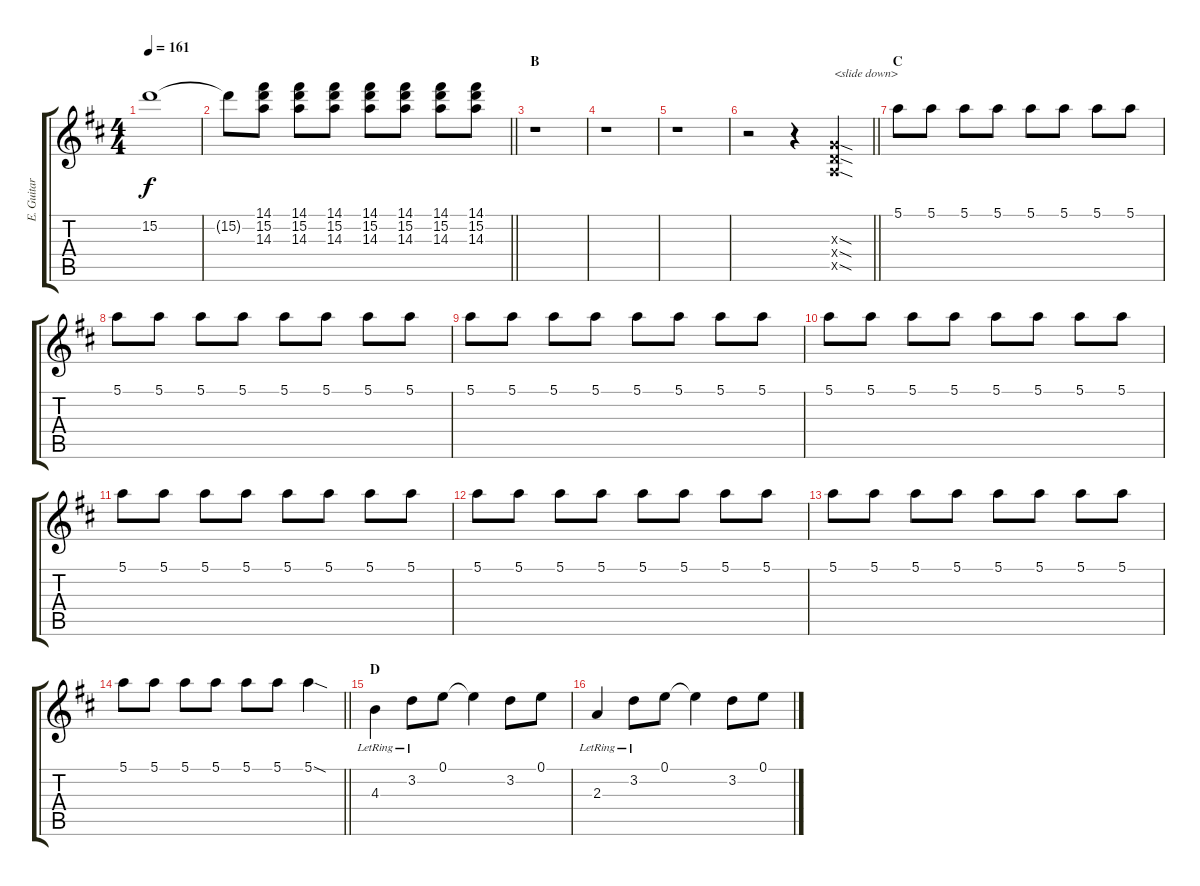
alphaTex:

\track ("E. Guitar I" "E. Guitar ") {instrument overdrivenguitar}
\staff {score tabs}
\tuning (E4 B3 G3 D3 A2 E2) {hide}
\ts (4 4)
\tempo 161
\clef g2
\ks d
15.2{t}.1{dy f} |
\barLineRight lightlight
15.2{t}.8 (14.1 15.2 14.3).8 (14.1 15.2 14.3).8 (14.1 15.2 14.3).8 (14.1 15.2 14.3).8 (14.1 15.2 14.3).8 (14.1 15.2 14.3).8 (14.1 15.2 14.3).8 |
\section ("" "B")
r.1 |
r.1 |
r.1 |
\barLineRight lightlight
r.2 r.4 (0.3{sod x} 0.4{sod x} 0.5{sod x}).4{txt "<slide down>"} |
\section ("" "C")
5.1.8 5.1.8 5.1.8 5.1.8 5.1.8 5.1.8 5.1.8 5.1.8 |
5.1.8 5.1.8 5.1.8 5.1.8 5.1.8 5.1.8 5.1.8 5.1.8 |
5.1.8 5.1.8 5.1.8 5.1.8 5.1.8 5.1.8 5.1.8 5.1.8 |
5.1.8 5.1.8 5.1.8 5.1.8 5.1.8 5.1.8 5.1.8 5.1.8 |
5.1.8 5.1.8 5.1.8 5.1.8 5.1.8 5.1.8 5.1.8 5.1.8 |
5.1.8 5.1.8 5.1.8 5.1.8 5.1.8 5.1.8 5.1.8 5.1.8 |
5.1.8 5.1.8 5.1.8 5.1.8 5.1.8 5.1.8 5.1.8 5.1.8 |
\barLineRight lightlight
5.1.8 5.1.8 5.1.8 5.1.8 5.1.8 5.1.8 5.1{sod}.4 |
\section ("" "D")
4.3{lr}.4 3.2{lr}.8 0.1.8 0.1{t}.4 3.2.8 0.1.8 |
2.3{lr}.4 3.2{lr}.8 0.1.8 0.1{t}.4 3.2.8 0.1.8
